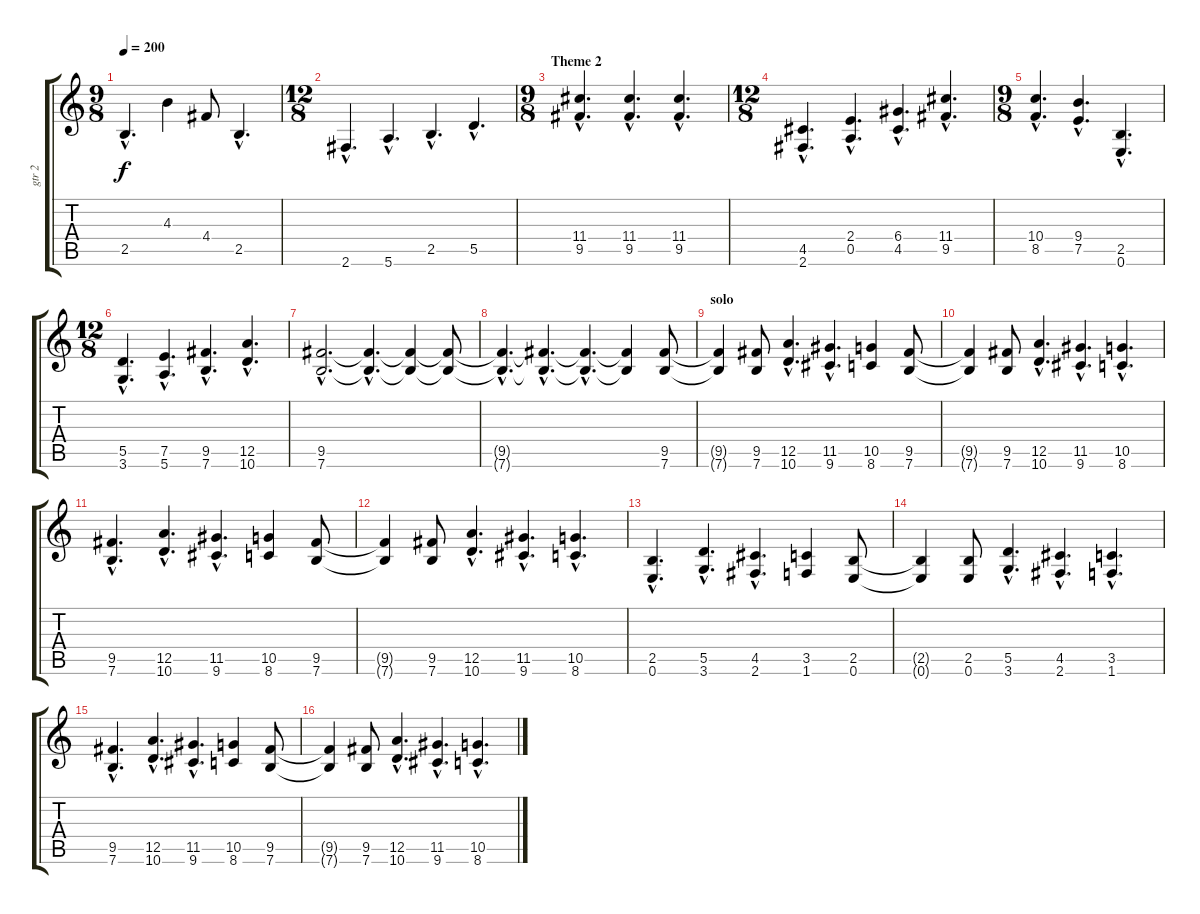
\track ("gtr 2" "gtr 2") {instrument distortionguitar}
\staff {score tabs}
\tuning (E4 B3 G3 D3 A2 E2) {hide}
\ts (9 8)
\tempo 200
\clef g2
\ks c
2.5{hac}.4{d dy f} 4.3.4 4.4.8 2.5{hac}.4{d} |
\ts (12 8)
2.6{hac}.4{d} 5.6{hac}.4{d} 2.5{hac}.4{d} 5.5{hac}.4{d} |
\ts (9 8)
\section ("" "Theme 2")
(11.4{hac} 9.5{hac}).4{d} (11.4{hac} 9.5{hac}).4{d} (11.4{hac} 9.5{hac}).4{d} |
\ts (12 8)
(4.5{hac} 2.6{hac}).4{d} (2.4{hac} 0.5{hac}).4{d} (6.4{hac} 4.5{hac}).4{d} (11.4{hac} 9.5{hac}).4{d} |
\ts (9 8)
(10.4{hac} 8.5{hac}).4{d} (9.4{hac} 7.5{hac}).4{d} (2.5{hac} 0.6{hac}).4{d} |
\ts (12 8)
(5.5{hac} 3.6{hac}).4{d} (7.5{hac} 5.6{hac}).4{d} (9.5{hac} 7.6{hac}).4{d} (12.5{hac} 10.6{hac}).4{d} |
(9.5{hac} 7.6{hac}).2{d} (9.5{hac t} 7.6{hac t}).4{d} (9.5{t} 7.6{t}).4 (9.5{t} 7.6{t}).8 |
(9.5{hac t} 7.6{hac t}).4{d} (9.5{hac t} 7.6{hac t}).4{d} (9.5{hac t} 7.6{hac t}).4{d} (9.5{t} 7.6{t}).4 (9.5 7.6).8 |
\section ("" "solo")
(9.5{t} 7.6{t}).4 (9.5 7.6).8 (12.5{hac} 10.6{hac}).4{d} (11.5{hac} 9.6{hac}).4{d} (10.5 8.6).4 (9.5 7.6).8 |
(9.5{t} 7.6{t}).4 (9.5 7.6).8 (12.5{hac} 10.6{hac}).4{d} (11.5{hac} 9.6{hac}).4{d} (10.5{hac} 8.6{hac}).4{d} |
(9.5{hac} 7.6{hac}).4{d} (12.5{hac} 10.6{hac}).4{d} (11.5{hac} 9.6{hac}).4{d} (10.5 8.6).4 (9.5 7.6).8 |
(9.5{t} 7.6{t}).4 (9.5 7.6).8 (12.5{hac} 10.6{hac}).4{d} (11.5{hac} 9.6{hac}).4{d} (10.5{hac} 8.6{hac}).4{d} |
(2.5{hac} 0.6{hac}).4{d} (5.5{hac} 3.6{hac}).4{d} (4.5{hac} 2.6{hac}).4{d} (3.5 1.6).4 (2.5 0.6).8 |
(2.5{t} 0.6{t}).4 (2.5 0.6).8 (5.5{hac} 3.6{hac}).4{d} (4.5{hac} 2.6{hac}).4{d} (3.5{hac} 1.6{hac}).4{d} |
(9.5{hac} 7.6{hac}).4{d} (12.5{hac} 10.6{hac}).4{d} (11.5{hac} 9.6{hac}).4{d} (10.5 8.6).4 (9.5 7.6).8 |
(9.5{t} 7.6{t}).4 (9.5 7.6).8 (12.5{hac} 10.6{hac}).4{d} (11.5{hac} 9.6{hac}).4{d} (10.5{hac} 8.6{hac}).4{d}
